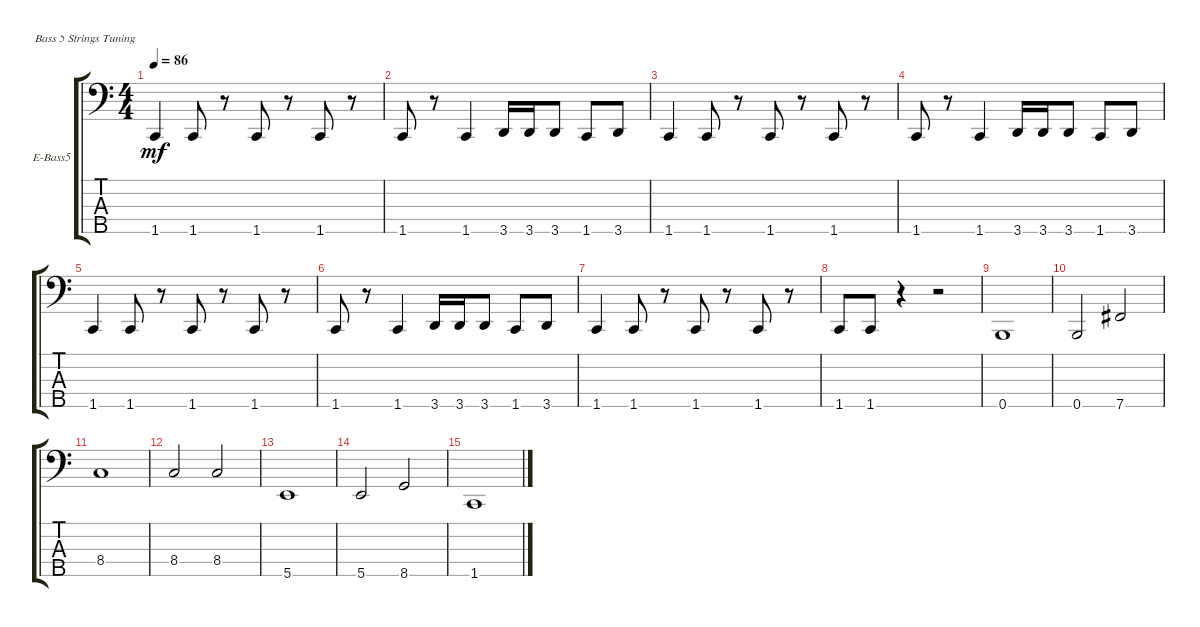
\defaultSystemsLayout 4
\bracketExtendMode groupsimilarinstruments
\firstSystemTrackNameOrientation horizontal
\otherSystemsTrackNameOrientation horizontal
\track ("Electric Bass" "E-Bass5") {instrument electricbassfinger}
\staff {score tabs}
\tuning (G2 D2 A1 E1 B0)
\ts (4 4)
\tempo 86
\clef f4
\ks c
1.5.4{dy mf} 1.5.8 r.8 1.5.8 r.8 1.5.8 r.8 |
1.5.8 r.8 1.5.4 3.5.16 3.5.16 3.5.8 1.5.8 3.5.8 |
1.5.4 1.5.8 r.8 1.5.8 r.8 1.5.8 r.8 |
1.5.8 r.8 1.5.4 3.5.16 3.5.16 3.5.8 1.5.8 3.5.8 |
1.5.4 1.5.8 r.8 1.5.8 r.8 1.5.8 r.8 |
1.5.8 r.8 1.5.4 3.5.16 3.5.16 3.5.8 1.5.8 3.5.8 |
1.5.4 1.5.8 r.8 1.5.8 r.8 1.5.8 r.8 |
1.5.8 1.5.8 r.4 r.2 |
0.5.1 |
0.5.2 7.5.2 |
8.4.1 |
8.4.2 8.4.2 |
5.5.1 |
5.5.2 8.5.2 |
1.5.1
